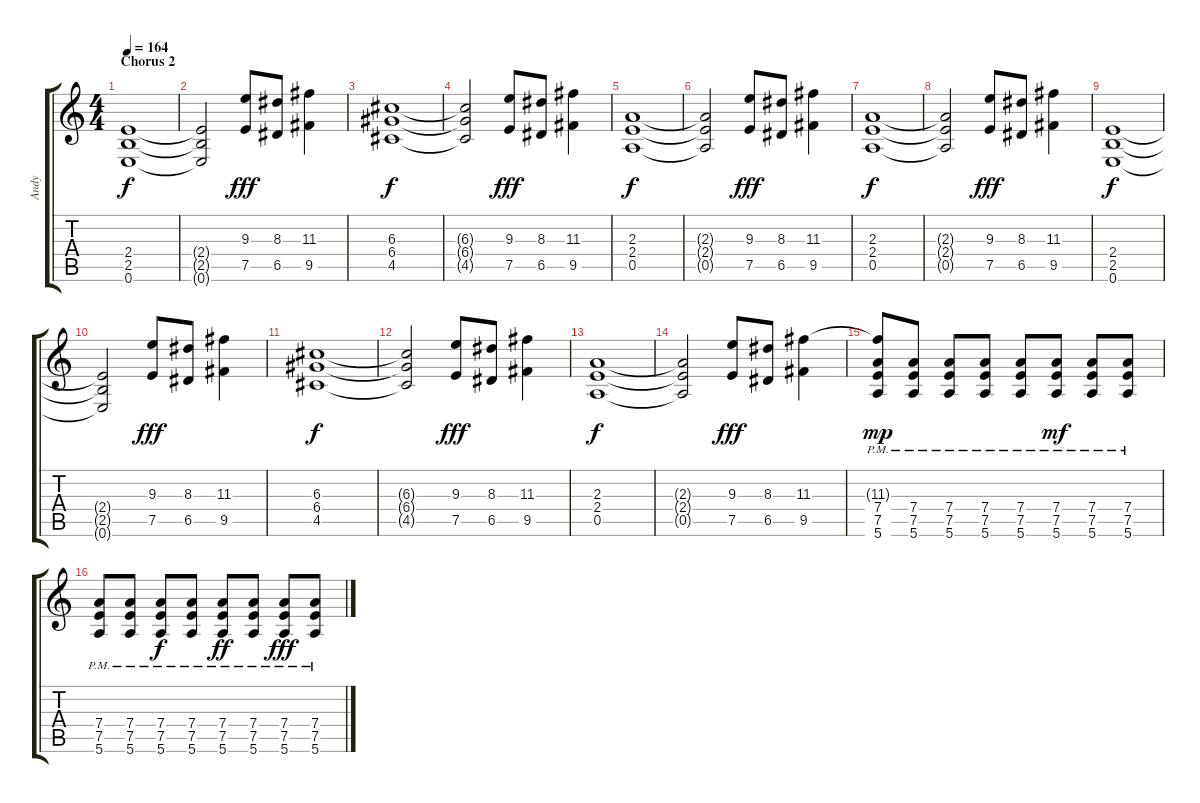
\track ("Andy" "Andy") {instrument electricguitarjazz}
\staff {score tabs}
\tuning (E4 B3 G3 D3 A2 E2) {hide}
\ts (4 4)
\section ("" "Chorus 2")
\tempo 164
\clef g2
\ks c
(2.4 2.5 0.6).1{dy f} |
(2.4{t} 2.5{t} 0.6{t}).2 (9.3 7.5).8{dy fff instrument distortionguitar} (8.3 6.5).8 (11.3 9.5).4 |
(6.3 6.4 4.5).1{dy f} |
(6.3{t} 6.4{t} 4.5{t}).2 (9.3 7.5).8{dy fff instrument distortionguitar} (8.3 6.5).8 (11.3 9.5).4 |
(2.3 2.4 0.5).1{dy f} |
(2.3{t} 2.4{t} 0.5{t}).2 (9.3 7.5).8{dy fff instrument distortionguitar} (8.3 6.5).8 (11.3 9.5).4 |
(2.3 2.4 0.5).1{dy f} |
(2.3{t} 2.4{t} 0.5{t}).2 (9.3 7.5).8{dy fff instrument distortionguitar} (8.3 6.5).8 (11.3 9.5).4 |
(2.4 2.5 0.6).1{dy f} |
(2.4{t} 2.5{t} 0.6{t}).2 (9.3 7.5).8{dy fff instrument distortionguitar} (8.3 6.5).8 (11.3 9.5).4 |
(6.3 6.4 4.5).1{dy f} |
(6.3{t} 6.4{t} 4.5{t}).2 (9.3 7.5).8{dy fff instrument distortionguitar} (8.3 6.5).8 (11.3 9.5).4 |
(2.3 2.4 0.5).1{dy f instrument distortionguitar} |
(2.3{t} 2.4{t} 0.5{t}).2 (9.3 7.5).8{dy fff instrument distortionguitar} (8.3 6.5).8 (11.3 9.5).4 |
(11.3{t} 7.4{pm} 7.5{pm} 5.6{pm}).8{dy mp instrument distortionguitar} (7.4{pm} 7.5{pm} 5.6{pm}).8 (7.4{pm} 7.5{pm} 5.6{pm}).8 (7.4{pm} 7.5{pm} 5.6{pm}).8 (7.4{pm} 7.5{pm} 5.6{pm}).8 (7.4{pm} 7.5{pm} 5.6{pm}).8{dy mf} (7.4{pm} 7.5{pm} 5.6{pm}).8 (7.4{pm} 7.5{pm} 5.6{pm}).8 |
(7.4{pm} 7.5{pm} 5.6{pm}).8 (7.4{pm} 7.5{pm} 5.6{pm}).8 (7.4{pm} 7.5{pm} 5.6{pm}).8{dy f} (7.4{pm} 7.5{pm} 5.6{pm}).8 (7.4{pm} 7.5{pm} 5.6{pm}).8{dy ff} (7.4{pm} 7.5{pm} 5.6{pm}).8 (7.4{pm} 7.5{pm} 5.6{pm}).8{dy fff} (7.4{pm} 7.5{pm} 5.6{pm}).8
